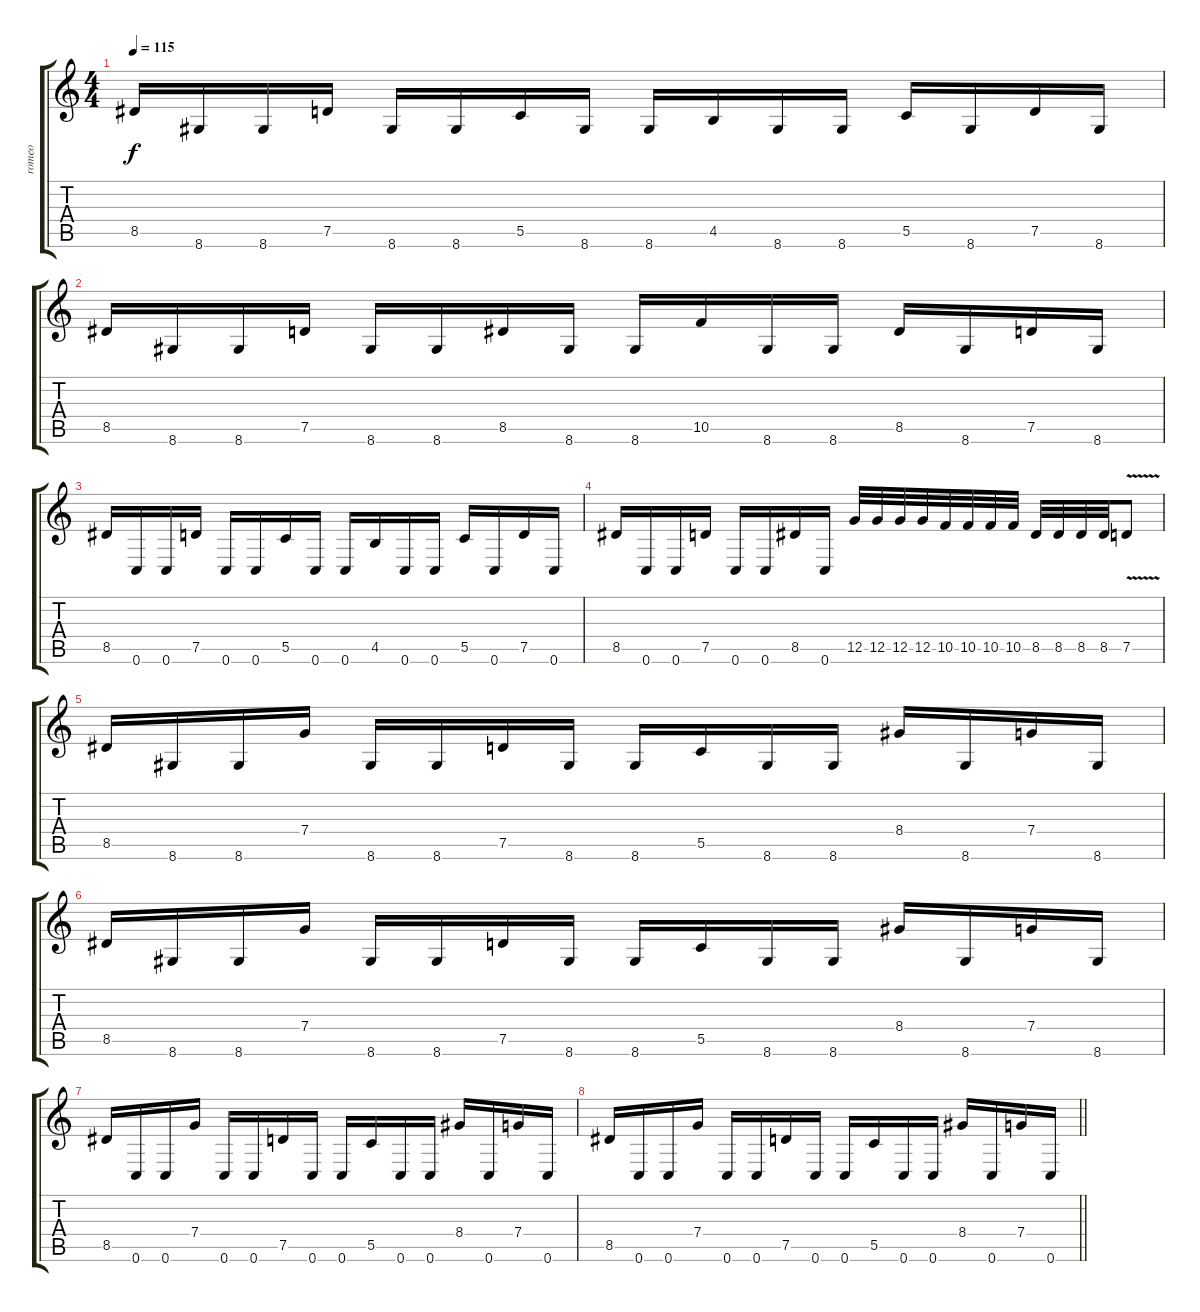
\track ("romeo" "romeo") {instrument distortionguitar}
\staff {score tabs}
\tuning (D4 A3 F3 C3 G2 C2) {hide}
\ts (4 4)
\tempo 115
\clef g2
\ks c
8.5.16{dy f} 8.6.16 8.6.16 7.5.16 8.6.16 8.6.16 5.5.16 8.6.16 8.6.16 4.5.16 8.6.16 8.6.16 5.5.16 8.6.16 7.5.16 8.6.16 |
8.5.16 8.6.16 8.6.16 7.5.16 8.6.16 8.6.16 8.5.16 8.6.16 8.6.16 10.5.16 8.6.16 8.6.16 8.5.16 8.6.16 7.5.16 8.6.16 |
8.5.16 0.6.16 0.6.16 7.5.16 0.6.16 0.6.16 5.5.16 0.6.16 0.6.16 4.5.16 0.6.16 0.6.16 5.5.16 0.6.16 7.5.16 0.6.16 |
8.5.16 0.6.16 0.6.16 7.5.16 0.6.16 0.6.16 8.5.16 0.6.16 12.5.32 12.5.32 12.5.32 12.5.32 10.5.32 10.5.32 10.5.32 10.5.32 8.5.32 8.5.32 8.5.32 8.5.32 7.5{v}.8 |
8.5.16 8.6.16 8.6.16 7.4.16 8.6.16 8.6.16 7.5.16 8.6.16 8.6.16 5.5.16 8.6.16 8.6.16 8.4.16 8.6.16 7.4.16 8.6.16 |
8.5.16 8.6.16 8.6.16 7.4.16 8.6.16 8.6.16 7.5.16 8.6.16 8.6.16 5.5.16 8.6.16 8.6.16 8.4.16 8.6.16 7.4.16 8.6.16 |
8.5.16 0.6.16 0.6.16 7.4.16 0.6.16 0.6.16 7.5.16 0.6.16 0.6.16 5.5.16 0.6.16 0.6.16 8.4.16 0.6.16 7.4.16 0.6.16 |
\barLineRight lightlight
8.5.16 0.6.16 0.6.16 7.4.16 0.6.16 0.6.16 7.5.16 0.6.16 0.6.16 5.5.16 0.6.16 0.6.16 8.4.16 0.6.16 7.4.16 0.6.16
